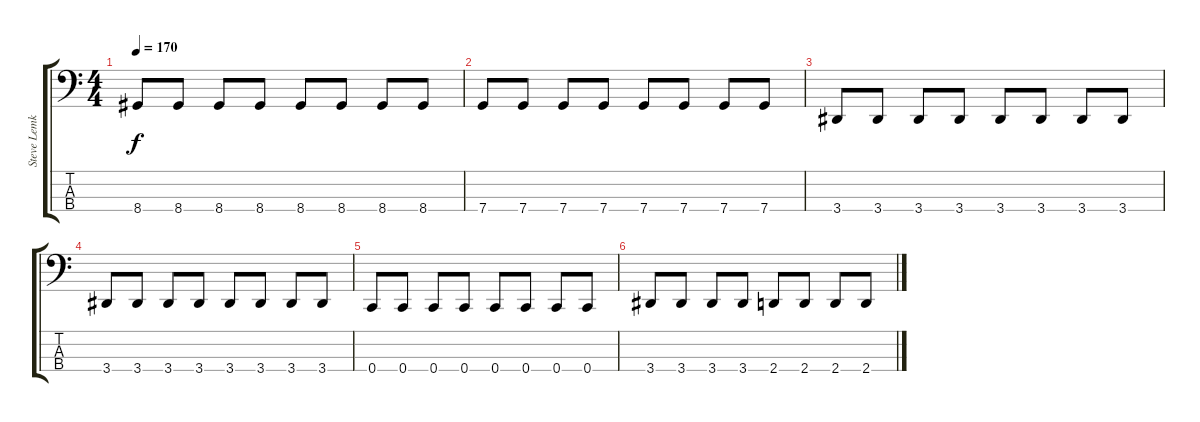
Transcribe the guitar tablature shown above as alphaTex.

\track ("Steve Lemke" "Steve Lemk") {instrument electricbasspick}
\staff {score tabs}
\tuning (F2 C2 G1 C1) {hide}
\ts (4 4)
\tempo 170
\clef f4
\ks c
8.4.8{dy f} 8.4.8 8.4.8 8.4.8 8.4.8 8.4.8 8.4.8 8.4.8 |
7.4.8 7.4.8 7.4.8 7.4.8 7.4.8 7.4.8 7.4.8 7.4.8 |
3.4.8 3.4.8 3.4.8 3.4.8 3.4.8 3.4.8 3.4.8 3.4.8 |
3.4.8 3.4.8 3.4.8 3.4.8 3.4.8 3.4.8 3.4.8 3.4.8 |
0.4.8 0.4.8 0.4.8 0.4.8 0.4.8 0.4.8 0.4.8 0.4.8 |
3.4.8 3.4.8 3.4.8 3.4.8 2.4.8 2.4.8 2.4.8 2.4.8
